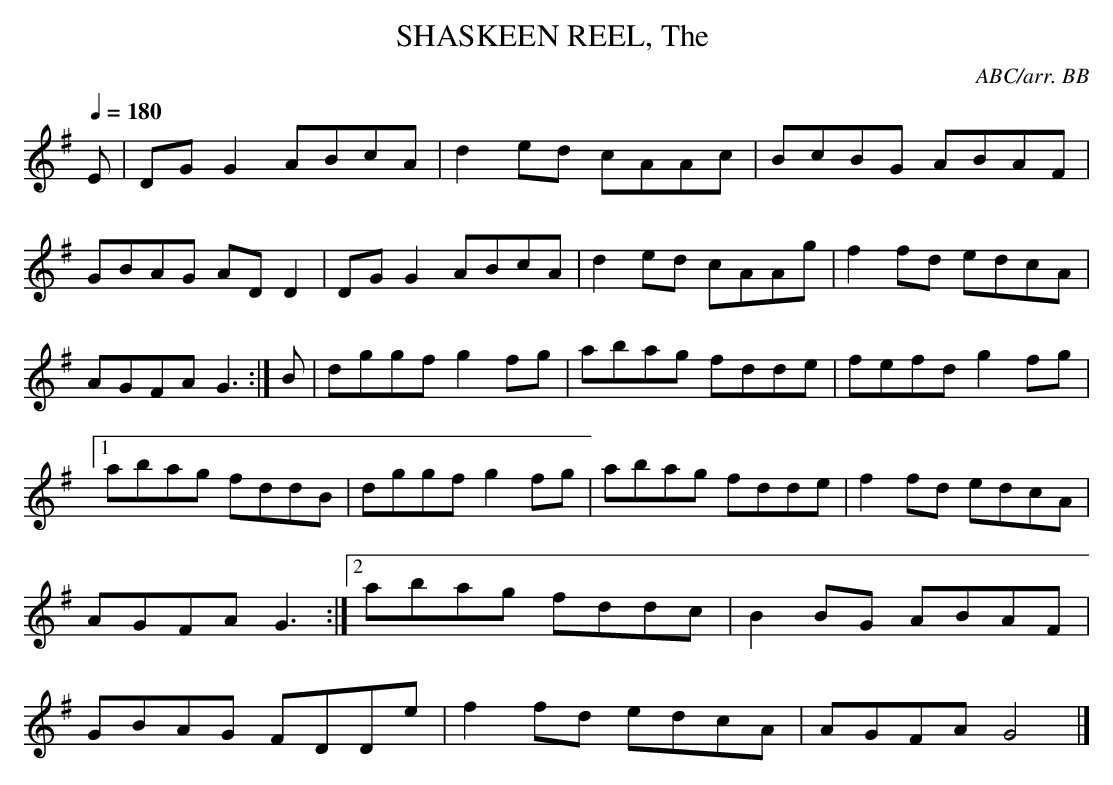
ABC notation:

X:1
T:SHASKEEN REEL, The \
C:ABC/arr. BB\
Q:1/4=180\
M:4/4\
L:1/8\
K:G\
E|DGG2 ABcA|d2ed cAAc|BcBG ABAF|GBAG ADD2|\
DGG2 ABcA|d2ed cAAg|f2fd edcA|AGFA G3 :|\
B|dggf g2fg|abag fdde|fefd g2fg|1 abag fddB|\
dggf g2fg|abag fdde|f2fd edcA|AGFA G3 :|\
[2 abag fddc|B2BG ABAF|GBAG FDDe|f2fd edcA|AGFA G4 |]\
\
\
